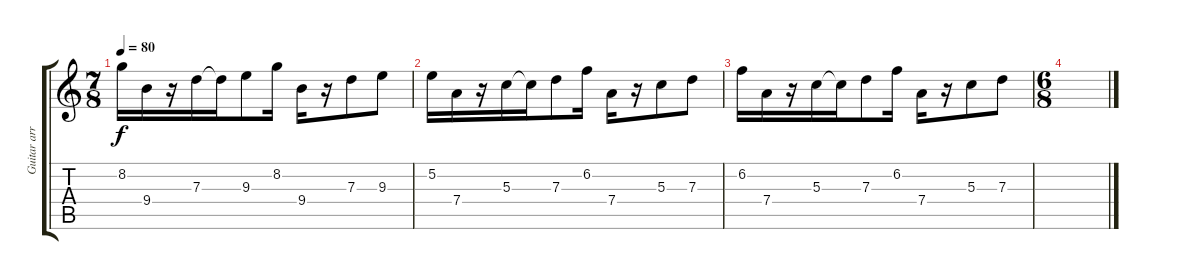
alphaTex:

\track ("Guitar arrangement chorus" "Guitar arr") {instrument electricguitarjazz}
\staff {score tabs}
\tuning (E4 B3 G3 D3 A2 E2) {hide}
\ts (7 8)
\tempo 80
\clef g2
\ks c
8.2.16{dy f} 9.4.16 r.16 7.3.16 7.3{t}.16 9.3.8 8.2.16 9.4.16 r.16 7.3.8 9.3.8 |
5.2.16 7.4.16 r.16 5.3.16 5.3{t}.16 7.3.8 6.2.16 7.4.16 r.16 5.3.8 7.3.8 |
6.2.16 7.4.16 r.16 5.3.16 5.3{t}.16 7.3.8 6.2.16 7.4.16 r.16 5.3.8 7.3.8 |
\ts (6 8)
